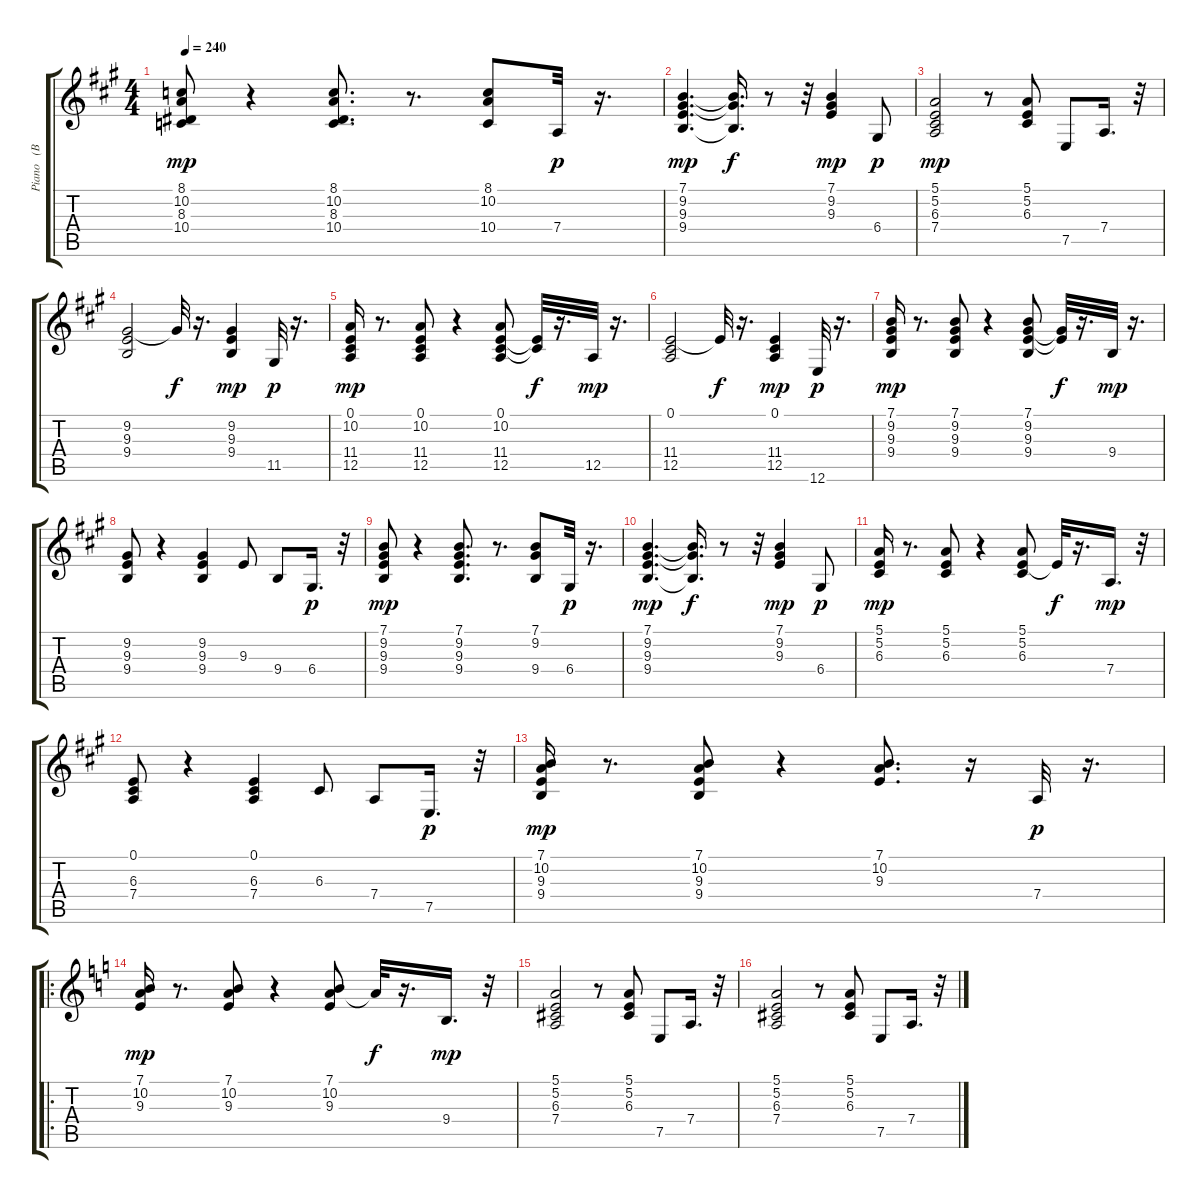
\track ("Piano   (BB)" "Piano   (B") {instrument electricpiano1}
\staff {score tabs}
\tuning (E4 B3 G3 D3 A2 E2) {hide}
\ts (4 4)
\tempo 240
\clef g2
\ks a
(8.1 10.2 8.3 10.4).8{dy mp} r.4 (8.1 10.2 8.3 10.4).8{d} r.8{d} (8.1 10.2 10.4).8 7.4.32{dy p} r.16{d} |
(7.1 9.2 9.3 9.4).4{d dy mp} (7.1{t} 9.2{t} 9.4{t}).16{d dy f} r.8 r.32 (7.1 9.2 9.3).4{dy mp} 6.4.8{dy p} |
(5.1 5.2 6.3 7.4).2{dy mp} r.8 (5.1 5.2 6.3).8 7.5.8 7.4.16{d} r.32 |
(9.2 9.3 9.4).2 9.2{t}.32{dy f} r.16{d} (9.2 9.3 9.4).4{dy mp} 11.5.32{dy p} r.16{d} |
(0.1 10.2 11.4 12.5).16{dy mp} r.8{d} (0.1 10.2 11.4 12.5).8 r.4 (0.1 10.2 11.4 12.5).8 (0.1{t} 11.4{t}).32{dy f} r.16{d} 12.5.32{dy mp} r.16{d} |
(0.1 11.4 12.5).2 0.1{t}.32{dy f} r.16{d} (0.1 11.4 12.5).4{dy mp} 12.6.32{dy p} r.16{d} |
(7.1 9.2 9.3 9.4).16{dy mp} r.8{d} (7.1 9.2 9.3 9.4).8 r.4 (7.1 9.2 9.3 9.4).8 (9.2{t} 9.3{t}).32{dy f} r.16{d} 9.4.32{dy mp} r.16{d} |
(9.2 9.3 9.4).8 r.4 (9.2 9.3 9.4).4 9.3.8 9.4.8 6.4.16{d dy p} r.32 |
(7.1 9.2 9.3 9.4).8{dy mp} r.4 (7.1 9.2 9.3 9.4).8{d} r.8{d} (7.1 9.2 9.4).8 6.4.32{dy p} r.16{d} |
(7.1 9.2 9.3 9.4).4{d dy mp} (7.1{t} 9.2{t} 9.4{t}).16{d dy f} r.8 r.32 (7.1 9.2 9.3).4{dy mp} 6.4.8{dy p} |
(5.1 5.2 6.3).16{dy mp} r.8{d} (5.1 5.2 6.3).8 r.4 (5.1 5.2 6.3).8 5.2{t}.32{dy f} r.16{d} 7.4.16{d dy mp} r.32 |
(0.1 6.3 7.4).8 r.4 (0.1 6.3 7.4).4 6.3.8 7.4.8 7.5.16{d dy p} r.32 |
(7.1 10.2 9.3 9.4).16{dy mp} r.8{d} (7.1 10.2 9.3 9.4).8 r.4 (7.1 10.2 9.3).8{d} r.16 7.4.32{dy p} r.16{d} |
\ro
\ks c
(7.1 10.2 9.3).16{dy mp} r.8{d} (7.1 10.2 9.3).8 r.4 (7.1 10.2 9.3).8 10.2{t}.32{dy f} r.16{d} 9.4.16{d dy mp} r.32 |
(5.1 5.2 6.3 7.4).2 r.8 (5.1 5.2 6.3).8 7.5.8 7.4.16{d} r.32 |
(5.1 5.2 6.3 7.4).2 r.8 (5.1 5.2 6.3).8 7.5.8 7.4.16{d} r.32
